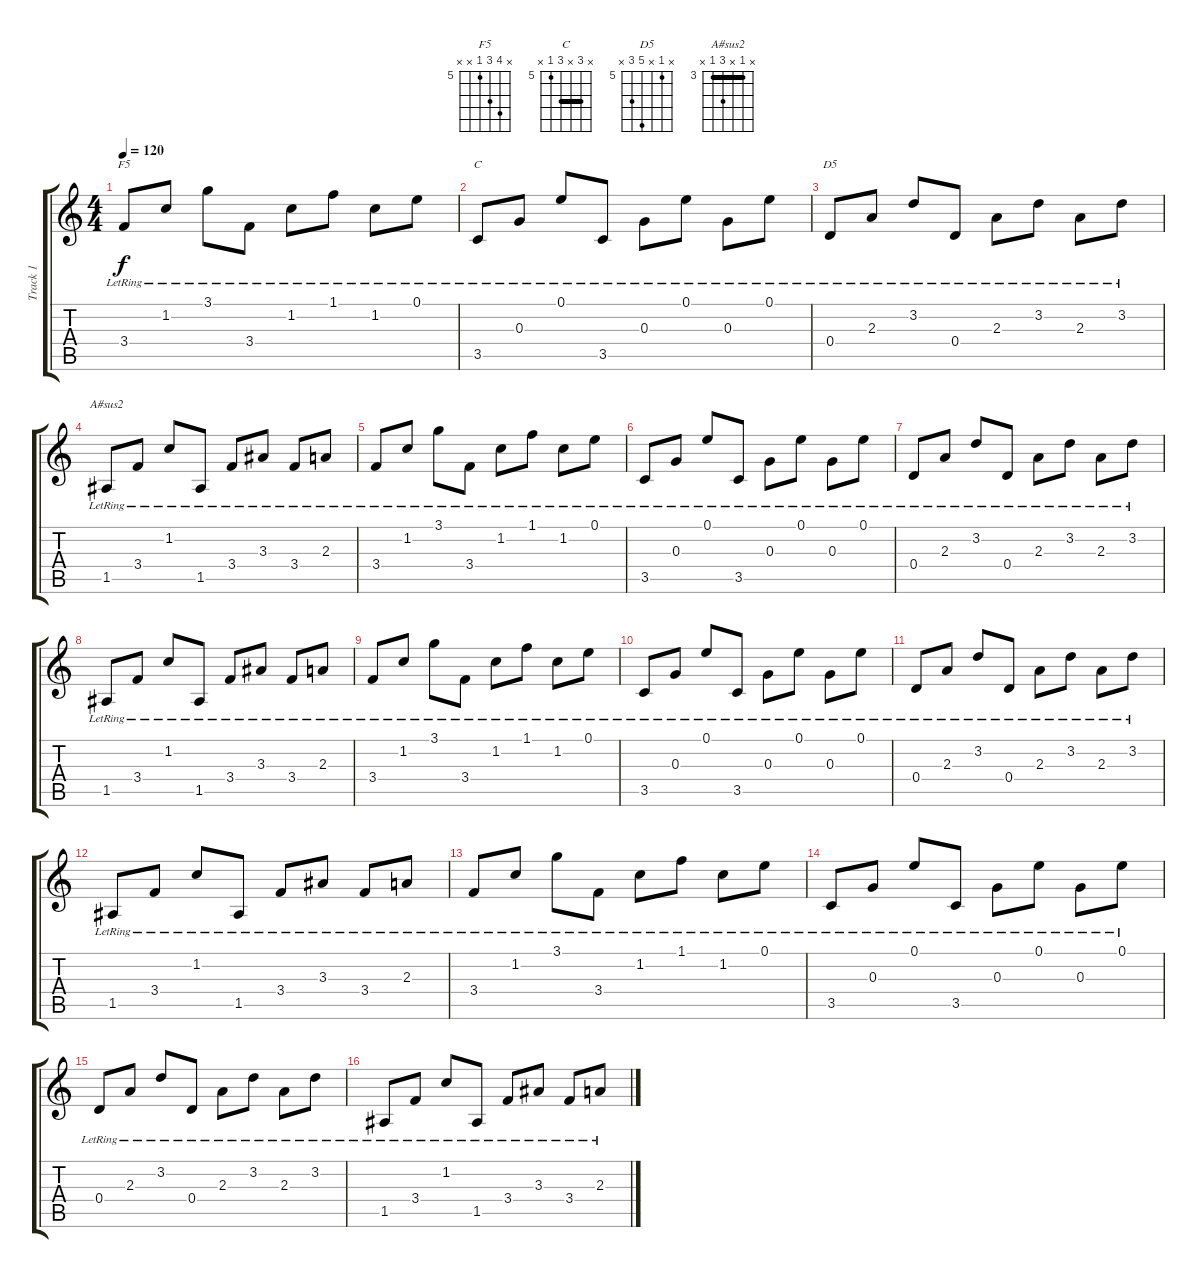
\track ("Track 1" "Track 1") {instrument electricguitarclean}
\staff {score tabs}
\tuning (E4 B3 G3 D3 A2 E2) {hide}
\chord ("F5" x 8 7 5 x x) {firstfret 5}
\chord ("C" x 7 x 7 5 x) {firstfret 5 barre 7}
\chord ("D5" x 5 x 9 7 x) {firstfret 5}
\chord ("A#sus2" x 3 x 5 3 x) {firstfret 3 barre 3}
\ts (4 4)
\tempo 120
\clef g2
\ks c
3.4{lr}.8{ch "F5" dy f} 1.2{lr}.8 3.1{lr}.8 3.4{lr}.8 1.2{lr}.8 1.1{lr}.8 1.2{lr}.8 0.1{lr}.8 |
3.5{lr}.8{ch "C"} 0.3{lr}.8 0.1{lr}.8 3.5{lr}.8 0.3{lr}.8 0.1{lr}.8 0.3{lr}.8 0.1{lr}.8 |
0.4{lr}.8{ch "D5"} 2.3{lr}.8 3.2{lr}.8 0.4{lr}.8 2.3{lr}.8 3.2{lr}.8 2.3{lr}.8 3.2{lr}.8 |
1.5{lr}.8{ch "A#sus2"} 3.4{lr}.8 1.2{lr}.8 1.5{lr}.8 3.4{lr}.8 3.3{lr}.8 3.4{lr}.8 2.3{lr}.8 |
3.4{lr}.8 1.2{lr}.8 3.1{lr}.8 3.4{lr}.8 1.2{lr}.8 1.1{lr}.8 1.2{lr}.8 0.1{lr}.8 |
3.5{lr}.8 0.3{lr}.8 0.1{lr}.8 3.5{lr}.8 0.3{lr}.8 0.1{lr}.8 0.3{lr}.8 0.1{lr}.8 |
0.4{lr}.8 2.3{lr}.8 3.2{lr}.8 0.4{lr}.8 2.3{lr}.8 3.2{lr}.8 2.3{lr}.8 3.2{lr}.8 |
1.5{lr}.8 3.4{lr}.8 1.2{lr}.8 1.5{lr}.8 3.4{lr}.8 3.3{lr}.8 3.4{lr}.8 2.3{lr}.8 |
3.4{lr}.8 1.2{lr}.8 3.1{lr}.8 3.4{lr}.8 1.2{lr}.8 1.1{lr}.8 1.2{lr}.8 0.1{lr}.8 |
3.5{lr}.8 0.3{lr}.8 0.1{lr}.8 3.5{lr}.8 0.3{lr}.8 0.1{lr}.8 0.3{lr}.8 0.1{lr}.8 |
0.4{lr}.8 2.3{lr}.8 3.2{lr}.8 0.4{lr}.8 2.3{lr}.8 3.2{lr}.8 2.3{lr}.8 3.2{lr}.8 |
1.5{lr}.8 3.4{lr}.8 1.2{lr}.8 1.5{lr}.8 3.4{lr}.8 3.3{lr}.8 3.4{lr}.8 2.3{lr}.8 |
3.4{lr}.8 1.2{lr}.8 3.1{lr}.8 3.4{lr}.8 1.2{lr}.8 1.1{lr}.8 1.2{lr}.8 0.1{lr}.8 |
3.5{lr}.8 0.3{lr}.8 0.1{lr}.8 3.5{lr}.8 0.3{lr}.8 0.1{lr}.8 0.3{lr}.8 0.1{lr}.8 |
0.4{lr}.8 2.3{lr}.8 3.2{lr}.8 0.4{lr}.8 2.3{lr}.8 3.2{lr}.8 2.3{lr}.8 3.2{lr}.8 |
1.5{lr}.8 3.4{lr}.8 1.2{lr}.8 1.5{lr}.8 3.4{lr}.8 3.3{lr}.8 3.4{lr}.8 2.3{lr}.8
